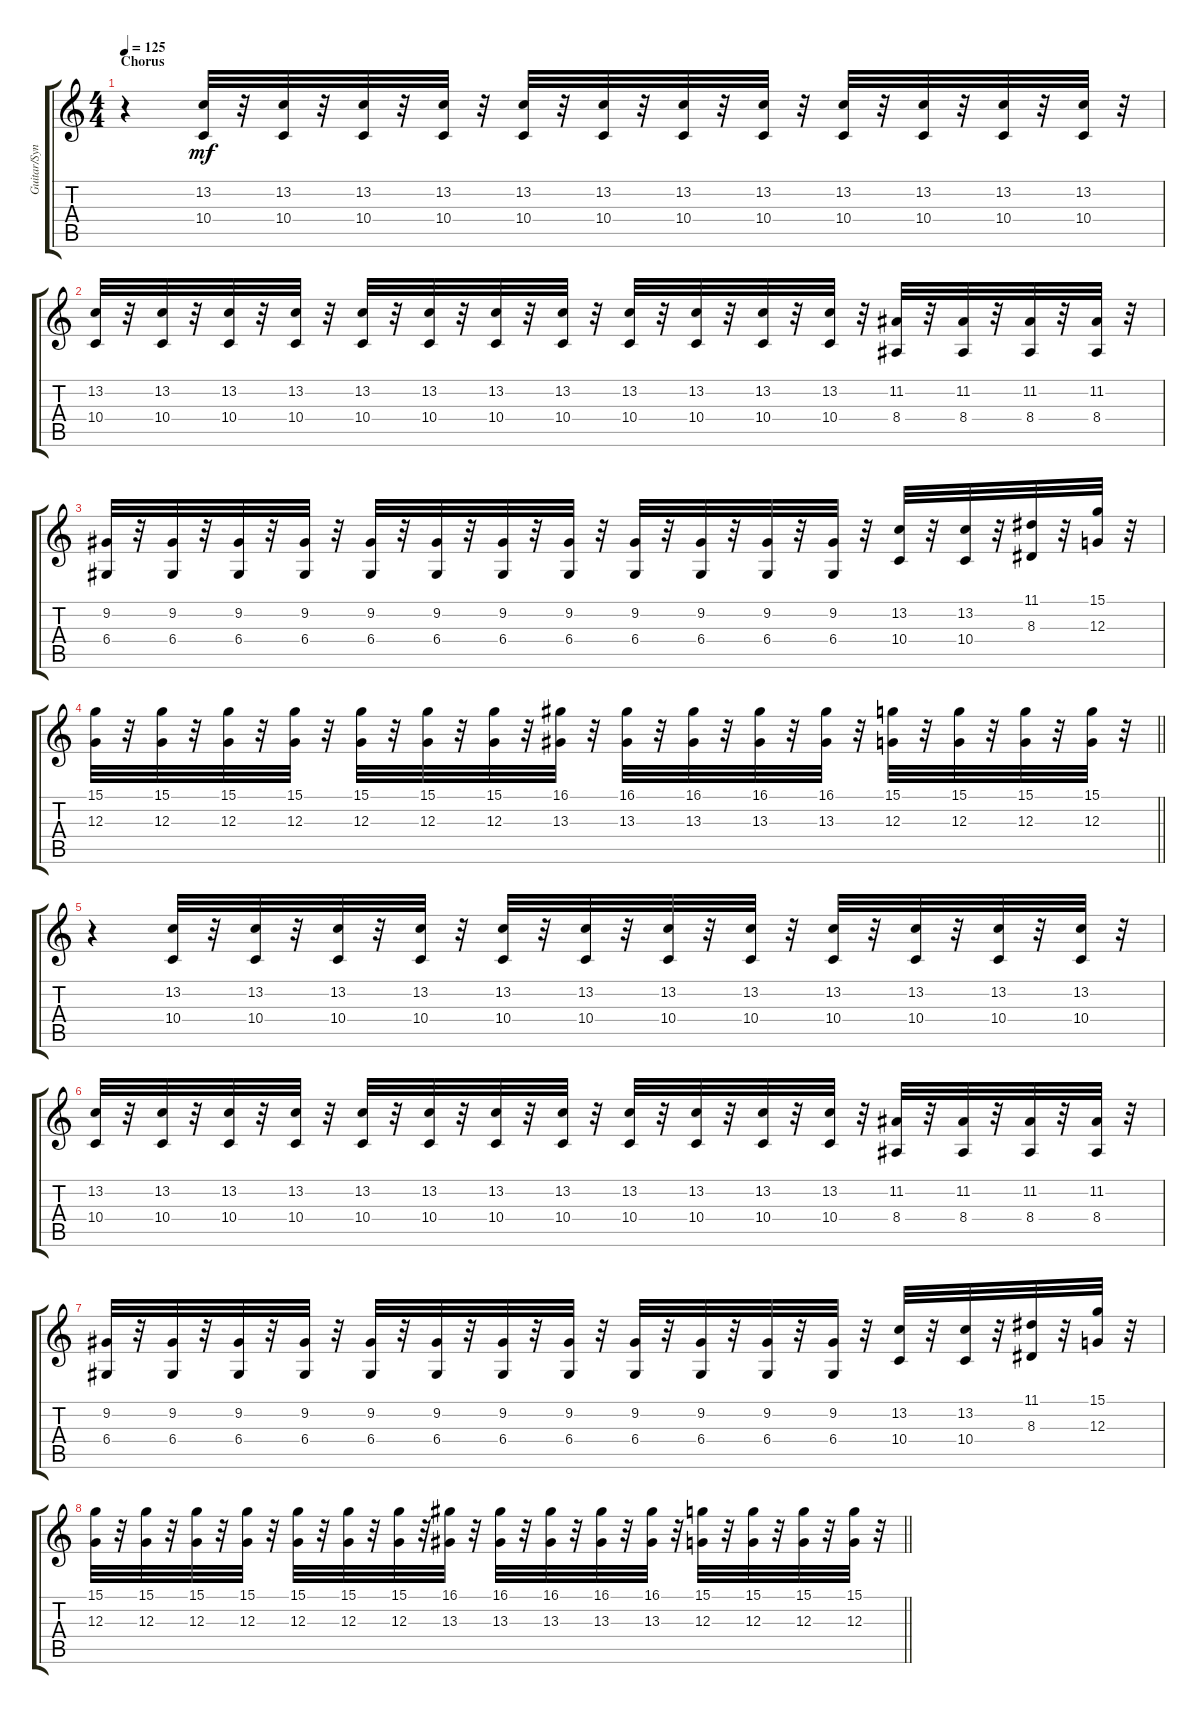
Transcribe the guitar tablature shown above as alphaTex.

\track ("Guitar/Synth" "Guitar/Syn") {instrument lead2sawtooth}
\staff {score tabs}
\tuning (E4 B3 G3 D3 A2 E2) {hide}
\ts (4 4)
\section ("" "Chorus")
\tempo 125
\clef g2
\ks c
r.4{dy f volume 12} (13.2 10.4).32{dy mf} r.32 (13.2 10.4).32 r.32 (13.2 10.4).32 r.32 (13.2 10.4).32 r.32 (13.2 10.4).32 r.32 (13.2 10.4).32 r.32 (13.2 10.4).32 r.32 (13.2 10.4).32 r.32 (13.2 10.4).32 r.32 (13.2 10.4).32 r.32 (13.2 10.4).32 r.32 (13.2 10.4).32 r.32 |
(13.2 10.4).32 r.32 (13.2 10.4).32 r.32 (13.2 10.4).32 r.32 (13.2 10.4).32 r.32 (13.2 10.4).32 r.32 (13.2 10.4).32 r.32 (13.2 10.4).32 r.32 (13.2 10.4).32 r.32 (13.2 10.4).32 r.32 (13.2 10.4).32 r.32 (13.2 10.4).32 r.32 (13.2 10.4).32 r.32 (11.2 8.4).32 r.32 (11.2 8.4).32 r.32 (11.2 8.4).32 r.32 (11.2 8.4).32 r.32 |
(9.2 6.4).32 r.32 (9.2 6.4).32 r.32 (9.2 6.4).32 r.32 (9.2 6.4).32 r.32 (9.2 6.4).32 r.32 (9.2 6.4).32 r.32 (9.2 6.4).32 r.32 (9.2 6.4).32 r.32 (9.2 6.4).32 r.32 (9.2 6.4).32 r.32 (9.2 6.4).32 r.32 (9.2 6.4).32 r.32 (13.2 10.4).32 r.32 (13.2 10.4).32 r.32 (11.1 8.3).32 r.32 (15.1 12.3).32 r.32 |
\barLineRight lightlight
(15.1 12.3).32 r.32 (15.1 12.3).32 r.32 (15.1 12.3).32 r.32 (15.1 12.3).32 r.32 (15.1 12.3).32 r.32 (15.1 12.3).32 r.32 (15.1 12.3).32 r.32 (16.1 13.3).32 r.32 (16.1 13.3).32 r.32 (16.1 13.3).32 r.32 (16.1 13.3).32 r.32 (16.1 13.3).32 r.32 (15.1 12.3).32 r.32 (15.1 12.3).32 r.32 (15.1 12.3).32 r.32 (15.1 12.3).32 r.32 |
r.4{volume 12} (13.2 10.4).32 r.32 (13.2 10.4).32 r.32 (13.2 10.4).32 r.32 (13.2 10.4).32 r.32 (13.2 10.4).32 r.32 (13.2 10.4).32 r.32 (13.2 10.4).32 r.32 (13.2 10.4).32 r.32 (13.2 10.4).32 r.32 (13.2 10.4).32 r.32 (13.2 10.4).32 r.32 (13.2 10.4).32 r.32 |
(13.2 10.4).32 r.32 (13.2 10.4).32 r.32 (13.2 10.4).32 r.32 (13.2 10.4).32 r.32 (13.2 10.4).32 r.32 (13.2 10.4).32 r.32 (13.2 10.4).32 r.32 (13.2 10.4).32 r.32 (13.2 10.4).32 r.32 (13.2 10.4).32 r.32 (13.2 10.4).32 r.32 (13.2 10.4).32 r.32 (11.2 8.4).32 r.32 (11.2 8.4).32 r.32 (11.2 8.4).32 r.32 (11.2 8.4).32 r.32 |
(9.2 6.4).32 r.32 (9.2 6.4).32 r.32 (9.2 6.4).32 r.32 (9.2 6.4).32 r.32 (9.2 6.4).32 r.32 (9.2 6.4).32 r.32 (9.2 6.4).32 r.32 (9.2 6.4).32 r.32 (9.2 6.4).32 r.32 (9.2 6.4).32 r.32 (9.2 6.4).32 r.32 (9.2 6.4).32 r.32 (13.2 10.4).32 r.32 (13.2 10.4).32 r.32 (11.1 8.3).32 r.32 (15.1 12.3).32 r.32 |
\barLineRight lightlight
(15.1 12.3).32 r.32 (15.1 12.3).32 r.32 (15.1 12.3).32 r.32 (15.1 12.3).32 r.32 (15.1 12.3).32 r.32 (15.1 12.3).32 r.32 (15.1 12.3).32 r.32 (16.1 13.3).32 r.32 (16.1 13.3).32 r.32 (16.1 13.3).32 r.32 (16.1 13.3).32 r.32 (16.1 13.3).32 r.32 (15.1 12.3).32 r.32 (15.1 12.3).32 r.32 (15.1 12.3).32 r.32 (15.1 12.3).32 r.32
